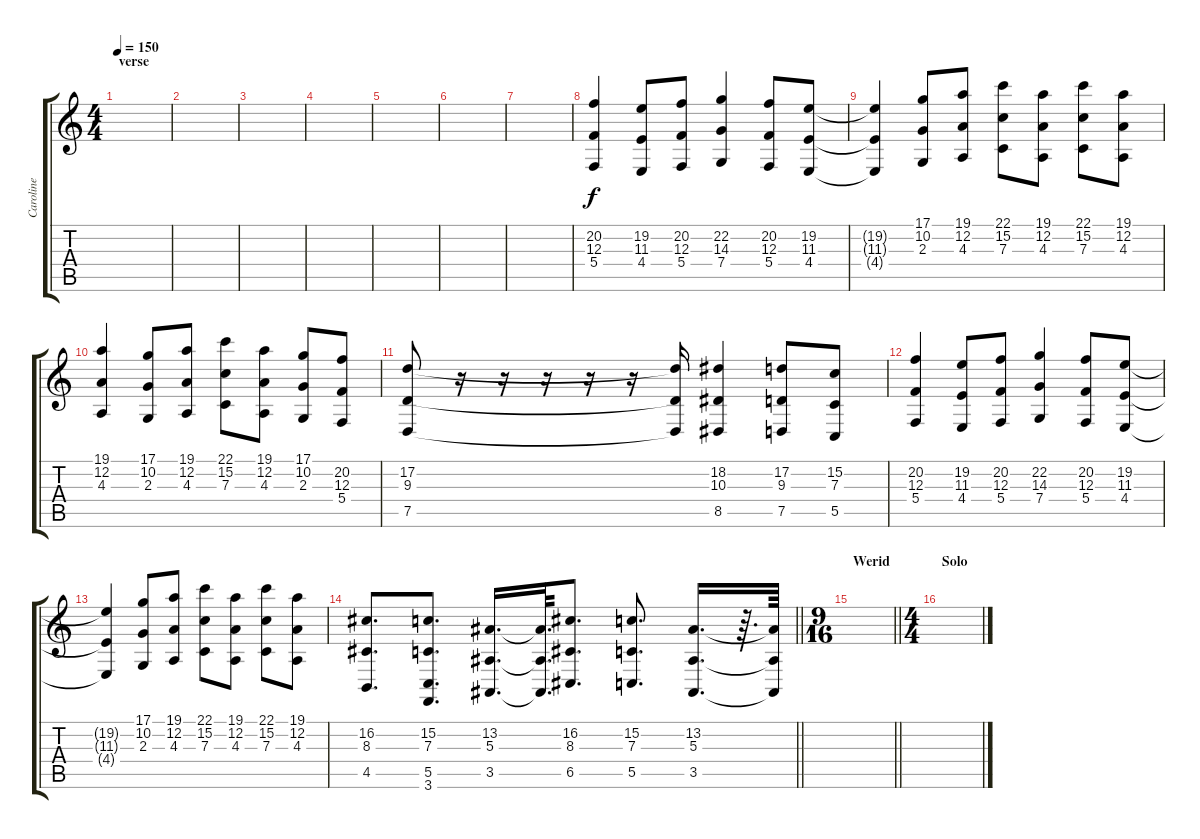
\track ("Caroline" "Caroline") {instrument pizzicatostrings}
\staff {score tabs}
\tuning (D4 A3 F3 C3 G2 D2) {hide}
\ts (4 4)
\section ("" "verse")
\tempo 150
\clef g2
\ks c
|
|
|
|
|
|
|
(20.2 12.3 5.4).4 (19.2 11.3 4.4).8 (20.2 12.3 5.4).8 (22.2 14.3 7.4).4 (20.2 12.3 5.4).8 (19.2 11.3 4.4).8 |
(19.2{t} 11.3{t} 4.4{t}).4 (17.1 10.2 2.3).8 (19.1 12.2 4.3).8 (22.1 15.2 7.3).8 (19.1 12.2 4.3).8 (22.1 15.2 7.3).8 (19.1 12.2 4.3).8 |
(19.1 12.2 4.3).4 (17.1 10.2 2.3).8 (19.1 12.2 4.3).8 (22.1 15.2 7.3).8 (19.1 12.2 4.3).8 (17.1 10.2 2.3).8 (20.2 12.3 5.4).8 |
(17.2 9.3 7.5).8 r.16 r.16 r.16 r.16 r.16 (17.2{t} 9.3{t} 7.5{t}).16 (18.2 10.3 8.5).4 (17.2 9.3 7.5).8 (15.2 7.3 5.5).8 |
(20.2 12.3 5.4).4 (19.2 11.3 4.4).8 (20.2 12.3 5.4).8 (22.2 14.3 7.4).4 (20.2 12.3 5.4).8 (19.2 11.3 4.4).8 |
(19.2{t} 11.3{t} 4.4{t}).4 (17.1 10.2 2.3).8 (19.1 12.2 4.3).8 (22.1 15.2 7.3).8 (19.1 12.2 4.3).8 (22.1 15.2 7.3).8 (19.1 12.2 4.3).8 |
\barLineRight lightlight
(16.2 8.3 4.5).8{d} (15.2 7.3 5.5 3.6).8{d} (13.2 5.3 3.5).16{d} (13.2{t} 5.3{t} 3.5{t}).64{d} (16.2 8.3 6.5).8{d} (15.2 7.3 5.5).8{d} (13.2 5.3 3.5).16{d} r.64{d} (13.2{t} 5.3{t} 3.5{t}).64 |
\ts (9 16)
\section ("" "Werid")
\barLineRight lightlight
|
\ts (4 4)
\section ("" "Solo ")
